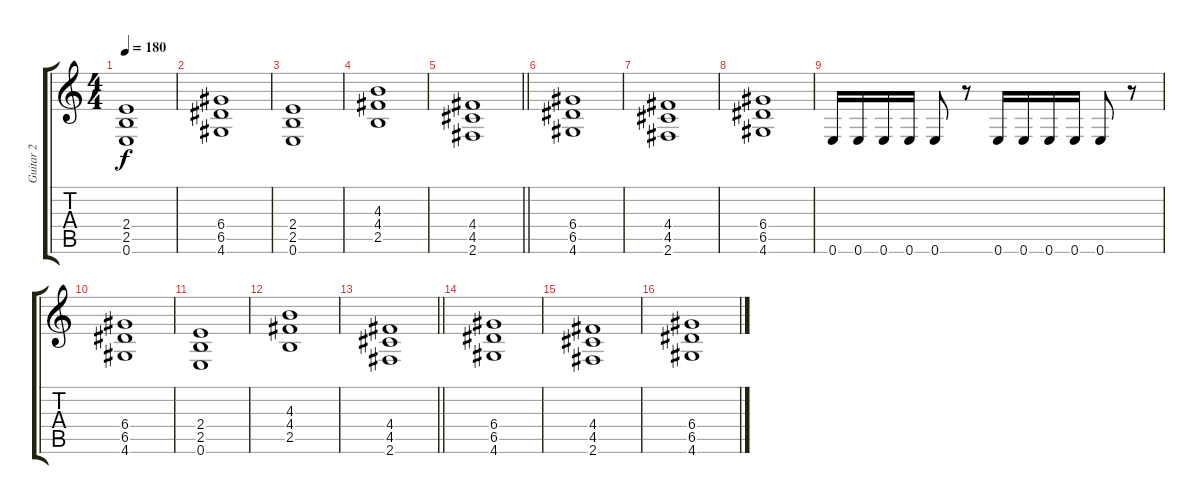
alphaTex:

\track ("Guitar 2" "Guitar 2") {instrument distortionguitar}
\staff {score tabs}
\tuning (E4 B3 G3 D3 A2 E2) {hide}
\ts (4 4)
\tempo 180
\clef g2
\ks c
(2.4 2.5 0.6).1{dy f} |
(6.4 6.5 4.6).1 |
(2.4 2.5 0.6).1 |
(4.3 4.4 2.5).1 |
\barLineRight lightlight
(4.4 4.5 2.6).1 |
\section ("" "")
(6.4 6.5 4.6).1 |
(4.4 4.5 2.6).1 |
(6.4 6.5 4.6).1 |
0.6.16 0.6.16 0.6.16 0.6.16 0.6.8 r.8 0.6.16 0.6.16 0.6.16 0.6.16 0.6.8 r.8 |
(6.4 6.5 4.6).1 |
(2.4 2.5 0.6).1 |
(4.3 4.4 2.5).1 |
\barLineRight lightlight
(4.4 4.5 2.6).1 |
(6.4 6.5 4.6).1 |
(4.4 4.5 2.6).1 |
(6.4 6.5 4.6).1
